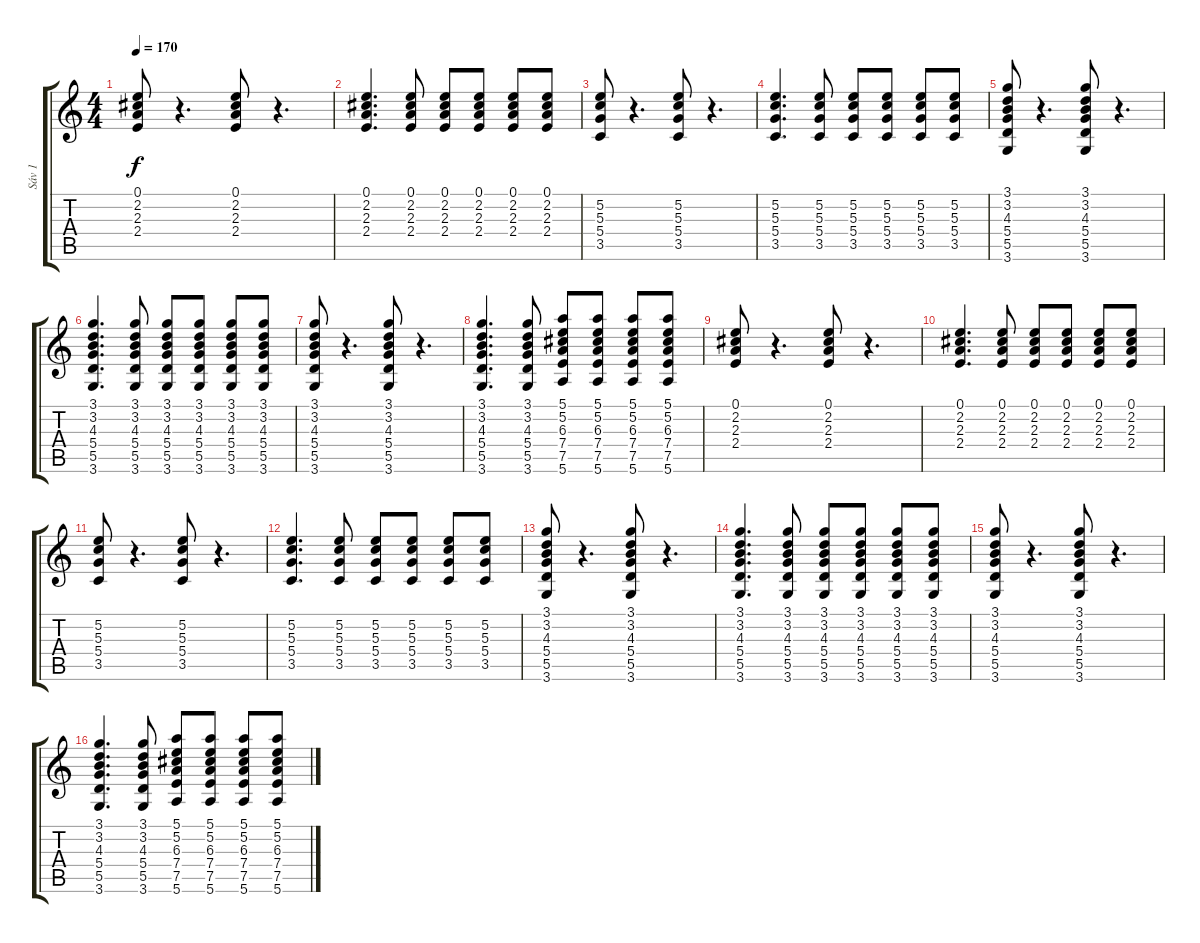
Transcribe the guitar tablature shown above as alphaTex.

\track ("Sáv 1" "Sáv 1") {instrument acousticguitarsteel}
\staff {score tabs}
\tuning (E4 B3 G3 D3 A2 E2) {hide}
\ts (4 4)
\section ("" "")
\tempo 170
\clef g2
\ks c
(0.1 2.2 2.3 2.4).8{dy f} r.4{d} (0.1 2.2 2.3 2.4).8 r.4{d} |
(0.1 2.2 2.3 2.4).4{d} (0.1 2.2 2.3 2.4).8 (0.1 2.2 2.3 2.4).8 (0.1 2.2 2.3 2.4).8 (0.1 2.2 2.3 2.4).8 (0.1 2.2 2.3 2.4).8 |
(5.2 5.3 5.4 3.5).8 r.4{d} (5.2 5.3 5.4 3.5).8 r.4{d} |
(5.2 5.3 5.4 3.5).4{d} (5.2 5.3 5.4 3.5).8 (5.2 5.3 5.4 3.5).8 (5.2 5.3 5.4 3.5).8 (5.2 5.3 5.4 3.5).8 (5.2 5.3 5.4 3.5).8 |
(3.1 3.2 4.3 5.4 5.5 3.6).8 r.4{d} (3.1 3.2 4.3 5.4 5.5 3.6).8 r.4{d} |
(3.1 3.2 4.3 5.4 5.5 3.6).4{d} (3.1 3.2 4.3 5.4 5.5 3.6).8 (3.1 3.2 4.3 5.4 5.5 3.6).8 (3.1 3.2 4.3 5.4 5.5 3.6).8 (3.1 3.2 4.3 5.4 5.5 3.6).8 (3.1 3.2 4.3 5.4 5.5 3.6).8 |
(3.1 3.2 4.3 5.4 5.5 3.6).8 r.4{d} (3.1 3.2 4.3 5.4 5.5 3.6).8 r.4{d} |
(3.1 3.2 4.3 5.4 5.5 3.6).4{d} (3.1 3.2 4.3 5.4 5.5 3.6).8 (5.1 5.2 6.3 7.4 7.5 5.6).8 (5.1 5.2 6.3 7.4 7.5 5.6).8 (5.1 5.2 6.3 7.4 7.5 5.6).8 (5.1 5.2 6.3 7.4 7.5 5.6).8 |
(0.1 2.2 2.3 2.4).8 r.4{d} (0.1 2.2 2.3 2.4).8 r.4{d} |
(0.1 2.2 2.3 2.4).4{d} (0.1 2.2 2.3 2.4).8 (0.1 2.2 2.3 2.4).8 (0.1 2.2 2.3 2.4).8 (0.1 2.2 2.3 2.4).8 (0.1 2.2 2.3 2.4).8 |
(5.2 5.3 5.4 3.5).8 r.4{d} (5.2 5.3 5.4 3.5).8 r.4{d} |
(5.2 5.3 5.4 3.5).4{d} (5.2 5.3 5.4 3.5).8 (5.2 5.3 5.4 3.5).8 (5.2 5.3 5.4 3.5).8 (5.2 5.3 5.4 3.5).8 (5.2 5.3 5.4 3.5).8 |
(3.1 3.2 4.3 5.4 5.5 3.6).8 r.4{d} (3.1 3.2 4.3 5.4 5.5 3.6).8 r.4{d} |
(3.1 3.2 4.3 5.4 5.5 3.6).4{d} (3.1 3.2 4.3 5.4 5.5 3.6).8 (3.1 3.2 4.3 5.4 5.5 3.6).8 (3.1 3.2 4.3 5.4 5.5 3.6).8 (3.1 3.2 4.3 5.4 5.5 3.6).8 (3.1 3.2 4.3 5.4 5.5 3.6).8 |
(3.1 3.2 4.3 5.4 5.5 3.6).8 r.4{d} (3.1 3.2 4.3 5.4 5.5 3.6).8 r.4{d} |
(3.1 3.2 4.3 5.4 5.5 3.6).4{d} (3.1 3.2 4.3 5.4 5.5 3.6).8 (5.1 5.2 6.3 7.4 7.5 5.6).8 (5.1 5.2 6.3 7.4 7.5 5.6).8 (5.1 5.2 6.3 7.4 7.5 5.6).8 (5.1 5.2 6.3 7.4 7.5 5.6).8
